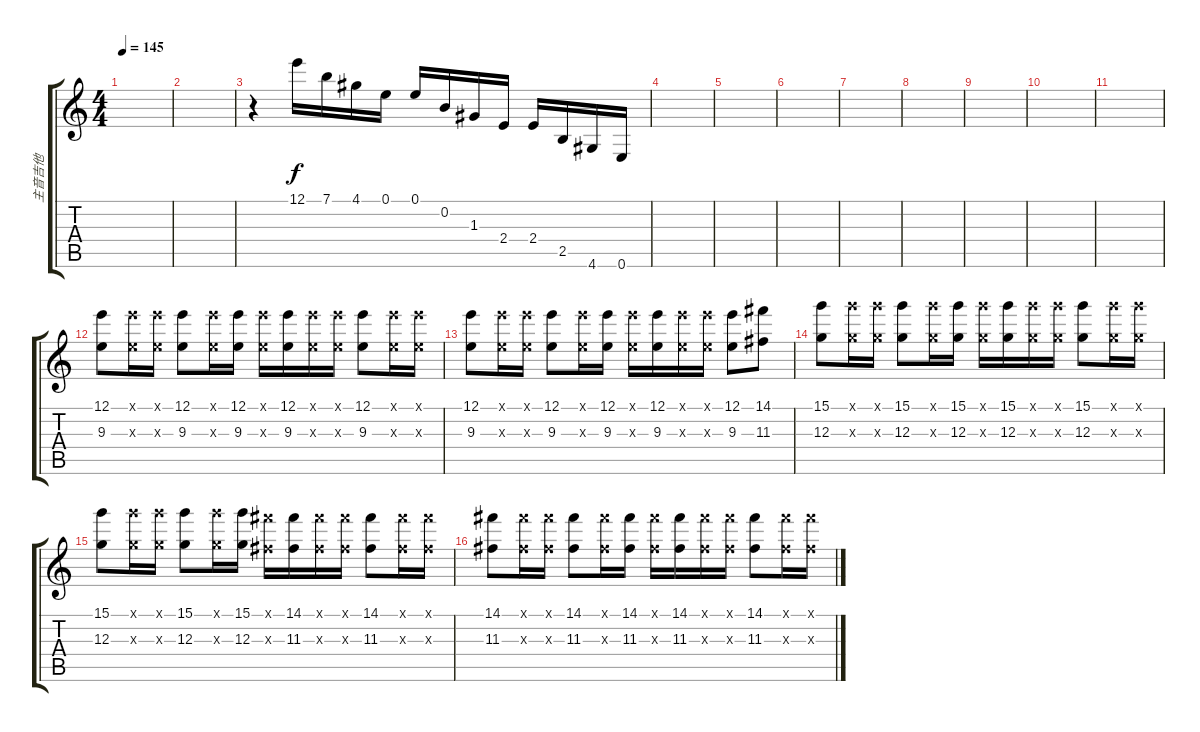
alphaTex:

\track ("主音吉他" "主音吉他") {instrument overdrivenguitar}
\staff {score tabs}
\tuning (E4 B3 G3 D3 A2 E2) {hide}
\ts (4 4)
\tempo 145
\clef g2
\ks c
|
|
r.4 12.1.16 7.1.16 4.1.16 0.1.16 0.1.16 0.2.16 1.3.16 2.4.16 2.4.16 2.5.16 4.6.16 0.6.16 |
|
|
|
|
|
|
|
|
(12.1 9.3).8{volume 7} (12.1{x} 9.3{x}).16 (12.1{x} 9.3{x}).16 (12.1 9.3).8 (12.1{x} 9.3{x}).16 (12.1 9.3).16 (12.1{x} 9.3{x}).16 (12.1 9.3).16 (12.1{x} 9.3{x}).16 (12.1{x} 9.3{x}).16 (12.1 9.3).8 (12.1{x} 9.3{x}).16 (12.1{x} 9.3{x}).16 |
(12.1 9.3).8 (12.1{x} 9.3{x}).16 (12.1{x} 9.3{x}).16 (12.1 9.3).8 (12.1{x} 9.3{x}).16 (12.1 9.3).16 (12.1{x} 9.3{x}).16 (12.1 9.3).16 (12.1{x} 9.3{x}).16 (12.1{x} 9.3{x}).16 (12.1 9.3).8 (14.1 11.3).8 |
(15.1 12.3).8 (15.1{x} 12.3{x}).16 (15.1{x} 12.3{x}).16 (15.1 12.3).8 (15.1{x} 12.3{x}).16 (15.1 12.3).16 (15.1{x} 12.3{x}).16 (15.1 12.3).16 (15.1{x} 12.3{x}).16 (15.1{x} 12.3{x}).16 (15.1 12.3).8 (15.1{x} 12.3{x}).16 (15.1{x} 12.3{x}).16 |
(15.1 12.3).8 (15.1{x} 12.3{x}).16 (15.1{x} 12.3{x}).16 (15.1 12.3).8 (15.1{x} 12.3{x}).16 (15.1 12.3).16 (14.1{x} 11.3{x}).16 (14.1 11.3).16 (14.1{x} 11.3{x}).16 (14.1{x} 11.3{x}).16 (14.1 11.3).8 (14.1{x} 11.3{x}).16 (14.1{x} 11.3{x}).16 |
(14.1 11.3).8 (14.1{x} 11.3{x}).16 (14.1{x} 11.3{x}).16 (14.1 11.3).8 (14.1{x} 11.3{x}).16 (14.1 11.3).16 (14.1{x} 11.3{x}).16 (14.1 11.3).16 (14.1{x} 11.3{x}).16 (14.1{x} 11.3{x}).16 (14.1 11.3).8 (14.1{x} 11.3{x}).16 (14.1{x} 11.3{x}).16
